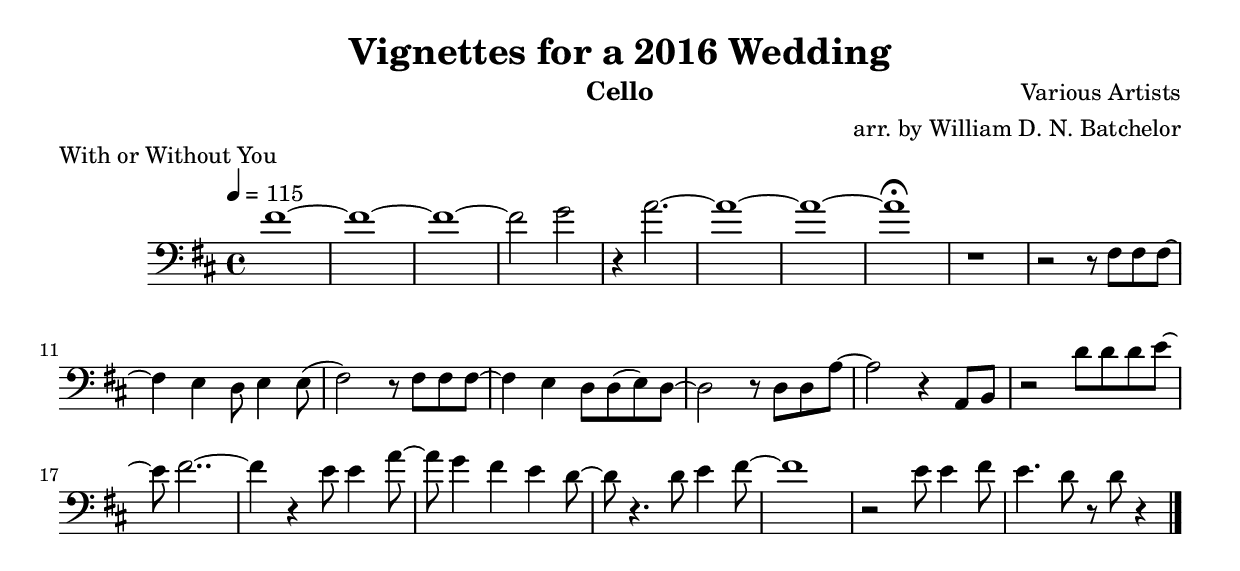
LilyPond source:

\version "2.18.2"

\paper {
#(include-special-characters)
}


\header{
  
title = "Vignettes for a 2016 Wedding"

composer = "Various Artists"

arranger = "arr. by William D. N. Batchelor"

instrument = "Cello"



}

\score {
  \header { piece = "With or Without You" composer = "U2" }
   \relative c{
    \new Staff{
     \clef "bass"
     \key d \major
     \tempo 4 = 115
fis'1~  | fis~ | fis~ | fis2 g | r4 a2.~ | a1~ | a~ | a\fermata | r | r2 r8 fis, fis fis~
fis4 e d8 e4 e8( fis2) r8 fis fis fis~ | fis4 e d8 d(e) d~ | d2 r8 d d a'~ | a2 r4 a,8 b | r2 
d'8
d d e~ | e fis2..~ | fis4 r e8 e4 a8~ | a g4 fis e d8~ | d r4. d8 e4 fis8~ | fis1 | r2 e8 e4 
fis8 | e4. d8 r d r4 \bar "|."

    }
   }
 }

